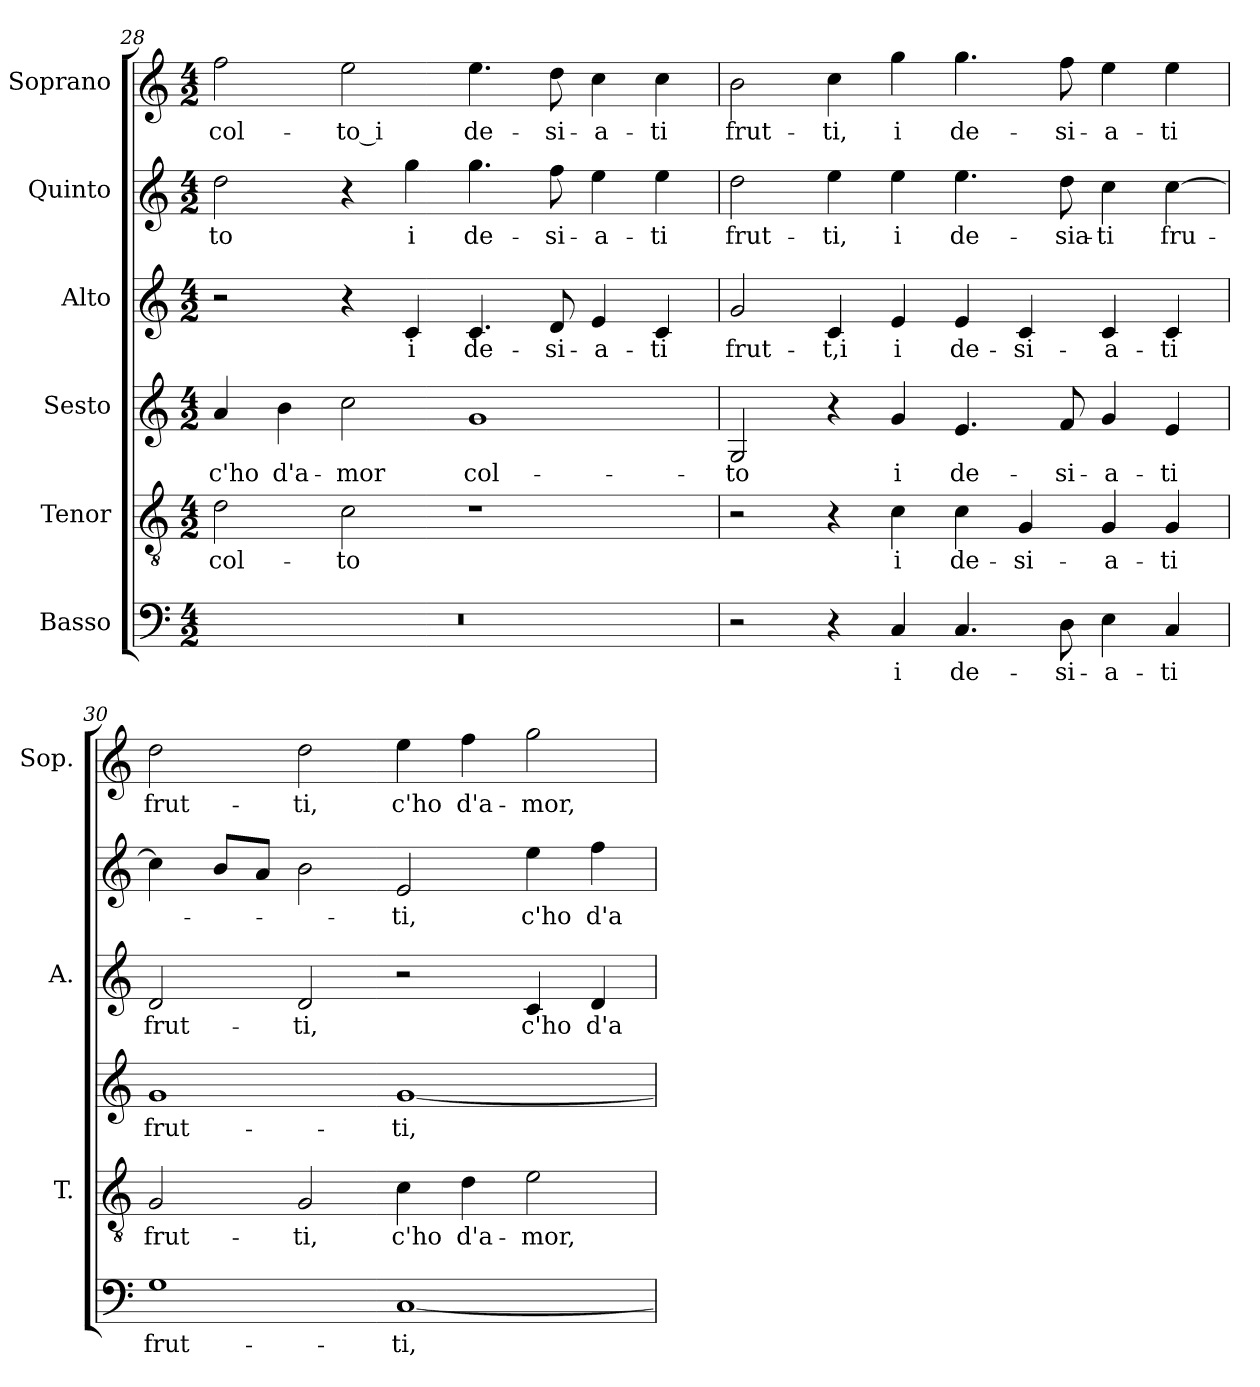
**kern	**text	**kern	**text	**kern	**text	**kern	**text	**kern	**text	**kern	**text
*part6	*part6	*part5	*part5	*part4	*part4	*part3	*part3	*part2	*part2	*part1	*part1
*staff6	*staff6	*staff5	*staff5	*staff4	*staff4	*staff3	*staff3	*staff2	*staff2	*staff1	*staff1
*I"Basso	*	*I"Tenor	*	*I"Sesto	*	*I"Alto	*	*I"Quinto	*	*I"Soprano	*
*	*	*I'T.	*	*	*	*I'A.	*	*	*	*I'Sop.	*
!!LO:LB:g=z
*clefF4	*	*clefGv2	*	*clefG2	*	*clefG2	*	*clefG2	*	*clefG2	*
*	*	*ITrd7c12	*	*	*	*	*	*	*	*	*
*k[]	*	*k[]	*	*k[]	*	*k[]	*	*k[]	*	*k[]	*
*C:	*	*C:	*	*C:	*	*C:	*	*C:	*	*C:	*
*M4/2	*	*M4/2	*	*M4/2	*	*M4/2	*	*M4/2	*	*M4/2	*
=28	=28	=28	=28	=28	=28	=28	=28	=28	=28	=28	=28
!LO:N:vis=1	!	!	!	!	!	!	!	!	!	!	!
!	!	!	!LO:LY:b:color=#000000	!	!	!	!	!	!	!	!
!	!	!	!	!	!LO:LY:b:color=#000000	!	!	!	!	!	!
!	!	!	!	!	!	!	!	!	!LO:LY:b:color=#000000	!	!
!	!	!	!	!	!	!	!	!	!	!	!LO:LY:b:color=#000000
0r	.	2Di\	col-	4ai/	c'ho	2r	.	2ddi\	-to	2ffi\	col-
!	!	!	!	!	!LO:LY:b:color=#000000	!	!	!	!	!	!
.	.	.	.	4bi\	d'a-	.	.	.	.	.	.
!	!	!	!LO:LY:b:color=#000000	!	!	!	!	!	!	!	!
!	!	!	!	!	!LO:LY:b:color=#000000	!	!	!	!	!	!
!	!	!	!	!	!	!	!	!	!	!	!LO:LY:b:color=#000000
.	.	2Ci\	-to	2cci\	-mor	4r	.	4r	.	2eei\	-to_i
!	!	!	!	!	!	!	!LO:LY:b:color=#000000	!	!	!	!
!	!	!	!	!	!	!	!	!	!LO:LY:b:color=#000000	!	!
.	.	.	.	.	.	4ci/	i	4ggi\	i	.	.
!	!	!	!	!	!LO:LY:b:color=#000000	!	!	!	!	!	!
!	!	!	!	!	!	!	!LO:LY:b:color=#000000	!	!	!	!
!	!	!	!	!	!	!	!	!	!LO:LY:b:color=#000000	!	!
!	!	!	!	!	!	!	!	!	!	!	!LO:LY:b:color=#000000
.	.	1r	.	1gi	col-	4.ci/	de-	4.ggi\	de-	4.eei\	de-
!	!	!	!	!	!	!	!LO:LY:b:color=#000000	!	!	!	!
!	!	!	!	!	!	!	!	!	!LO:LY:b:color=#000000	!	!
!	!	!	!	!	!	!	!	!	!	!	!LO:LY:b:color=#000000
.	.	.	.	.	.	8di/	-si-	8ffi\	-si-	8ddi\	-si-
!	!	!	!	!	!	!	!LO:LY:b:color=#000000	!	!	!	!
!	!	!	!	!	!	!	!	!	!LO:LY:b:color=#000000	!	!
!	!	!	!	!	!	!	!	!	!	!	!LO:LY:b:color=#000000
.	.	.	.	.	.	4ei/	-a-	4eei\	-a-	4cci\	-a-
!	!	!	!	!	!	!	!LO:LY:b:color=#000000	!	!	!	!
!	!	!	!	!	!	!	!	!	!LO:LY:b:color=#000000	!	!
!	!	!	!	!	!	!	!	!	!	!	!LO:LY:b:color=#000000
.	.	.	.	.	.	4ci/	-ti	4eei\	-ti	4cci\	-ti
=29	=29	=29	=29	=29	=29	=29	=29	=29	=29	=29	=29
!	!	!	!	!	!LO:LY:b:color=#000000	!	!	!	!	!	!
!	!	!	!	!	!	!	!LO:LY:b:color=#000000	!	!	!	!
!	!	!	!	!	!	!	!	!	!LO:LY:b:color=#000000	!	!
!	!	!	!	!	!	!	!	!	!	!	!LO:LY:b:color=#000000
2r	.	2r	.	2Gi/	-to	2gi/	frut-	2ddi\	frut-	2bi\	frut-
!	!	!	!	!	!	!	!LO:LY:b:color=#000000	!	!	!	!
!	!	!	!	!	!	!	!	!	!LO:LY:b:color=#000000	!	!
!	!	!	!	!	!	!	!	!	!	!	!LO:LY:b:color=#000000
4r	.	4r	.	4r	.	4ci/	-t,i	4eei\	-ti,	4cci\	-ti,
!	!LO:LY:b:color=#000000	!	!	!	!	!	!	!	!	!	!
!	!	!	!LO:LY:b:color=#000000	!	!	!	!	!	!	!	!
!	!	!	!	!	!LO:LY:b:color=#000000	!	!	!	!	!	!
!	!	!	!	!	!	!	!LO:LY:b:color=#000000	!	!	!	!
!	!	!	!	!	!	!	!	!	!LO:LY:b:color=#000000	!	!
!	!	!	!	!	!	!	!	!	!	!	!LO:LY:b:color=#000000
4Ci/	i	4Ci\	i	4gi/	i	4ei/	i	4eei\	i	4ggi\	i
!	!LO:LY:b:color=#000000	!	!	!	!	!	!	!	!	!	!
!	!	!	!LO:LY:b:color=#000000	!	!	!	!	!	!	!	!
!	!	!	!	!	!LO:LY:b:color=#000000	!	!	!	!	!	!
!	!	!	!	!	!	!	!LO:LY:b:color=#000000	!	!	!	!
!	!	!	!	!	!	!	!	!	!LO:LY:b:color=#000000	!	!
!	!	!	!	!	!	!	!	!	!	!	!LO:LY:b:color=#000000
4.Ci/	de-	4Ci\	de-	4.ei/	de-	4ei/	de-	4.eei\	de-	4.ggi\	de-
!	!	!	!LO:LY:b:color=#000000	!	!	!	!	!	!	!	!
!	!	!	!	!	!	!	!LO:LY:b:color=#000000	!	!	!	!
.	.	4GGi/	-si-	.	.	4ci/	-si-	.	.	.	.
!	!LO:LY:b:color=#000000	!	!	!	!	!	!	!	!	!	!
!	!	!	!	!	!LO:LY:b:color=#000000	!	!	!	!	!	!
!	!	!	!	!	!	!	!	!	!LO:LY:b:color=#000000	!	!
!	!	!	!	!	!	!	!	!	!	!	!LO:LY:b:color=#000000
8Di\	-si-	.	.	8fi/	-si-	.	.	8ddi\	-sia-	8ffi\	-si-
!	!LO:LY:b:color=#000000	!	!	!	!	!	!	!	!	!	!
!	!	!	!LO:LY:b:color=#000000	!	!	!	!	!	!	!	!
!	!	!	!	!	!LO:LY:b:color=#000000	!	!	!	!	!	!
!	!	!	!	!	!	!	!LO:LY:b:color=#000000	!	!	!	!
!	!	!	!	!	!	!	!	!	!LO:LY:b:color=#000000	!	!
!	!	!	!	!	!	!	!	!	!	!	!LO:LY:b:color=#000000
4Ei\	-a-	4GGi/	-a-	4gi/	-a-	4ci/	-a-	4cci\	-ti	4eei\	-a-
!	!LO:LY:b:color=#000000	!	!	!	!	!	!	!	!	!	!
!	!	!	!LO:LY:b:color=#000000	!	!	!	!	!	!	!	!
!	!	!	!	!	!LO:LY:b:color=#000000	!	!	!	!	!	!
!	!	!	!	!	!	!	!LO:LY:b:color=#000000	!	!	!	!
!	!	!	!	!	!	!	!	!	!LO:LY:b:color=#000000	!	!
!	!	!	!	!	!	!	!	!	!	!	!LO:LY:b:color=#000000
4Ci/	-ti	4GGi/	-ti	4ei/	-ti	4ci/	-ti	[4cci\	fru-	4eei\	-ti
=30	=30	=30	=30	=30	=30	=30	=30	=30	=30	=30	=30
!	!LO:LY:b:color=#000000	!	!	!	!	!	!	!	!	!	!
!	!	!	!LO:LY:b:color=#000000	!	!	!	!	!	!	!	!
!	!	!	!	!	!LO:LY:b:color=#000000	!	!	!	!	!	!
!	!	!	!	!	!	!	!LO:LY:b:color=#000000	!	!	!	!
!	!	!	!	!	!	!	!	!	!	!	!LO:LY:b:color=#000000
1Gi	frut-	2GGi/	frut-	1gi	frut-	2di/	frut-	4cci\]	.	2ddi\	frut-
.	.	.	.	.	.	.	.	8bi/L	.	.	.
.	.	.	.	.	.	.	.	8ai/J	.	.	.
!	!	!	!LO:LY:b:color=#000000	!	!	!	!	!	!	!	!
!	!	!	!	!	!	!	!LO:LY:b:color=#000000	!	!	!	!
!	!	!	!	!	!	!	!	!	!	!	!LO:LY:b:color=#000000
.	.	2GGi/	-ti,	.	.	2di/	-ti,	2bi\	.	2ddi\	-ti,
!	!LO:LY:b:color=#000000	!	!	!	!	!	!	!	!	!	!
!	!	!	!LO:LY:b:color=#000000	!	!	!	!	!	!	!	!
!	!	!	!	!	!LO:LY:b:color=#000000	!	!	!	!	!	!
!	!	!	!	!	!	!	!	!	!LO:LY:b:color=#000000	!	!
!	!	!	!	!	!	!	!	!	!	!	!LO:LY:b:color=#000000
[1Ci	-ti,	4Ci\	c'ho	[1gi	-ti,	2r	.	2ei/	-ti,	4eei\	c'ho
!	!	!	!LO:LY:b:color=#000000	!	!	!	!	!	!	!	!
!	!	!	!	!	!	!	!	!	!	!	!LO:LY:b:color=#000000
.	.	4Di\	d'a-	.	.	.	.	.	.	4ffi\	d'a-
!	!	!	!LO:LY:b:color=#000000	!	!	!	!	!	!	!	!
!	!	!	!	!	!	!	!LO:LY:b:color=#000000	!	!	!	!
!	!	!	!	!	!	!	!	!	!LO:LY:b:color=#000000	!	!
!	!	!	!	!	!	!	!	!	!	!	!LO:LY:b:color=#000000
.	.	2Ei\	-mor,	.	.	4ci/	c'ho	4eei\	c'ho	2ggi\	-mor,
!	!	!	!	!	!	!	!LO:LY:b:color=#000000	!	!	!	!
!	!	!	!	!	!	!	!	!	!LO:LY:b:color=#000000	!	!
.	.	.	.	.	.	4di/	d'a-	4ffi\	d'a-	.	.
=	=	=	=	=	=	=	=	=	=	=	=
*-	*-	*-	*-	*-	*-	*-	*-	*-	*-	*-	*-
